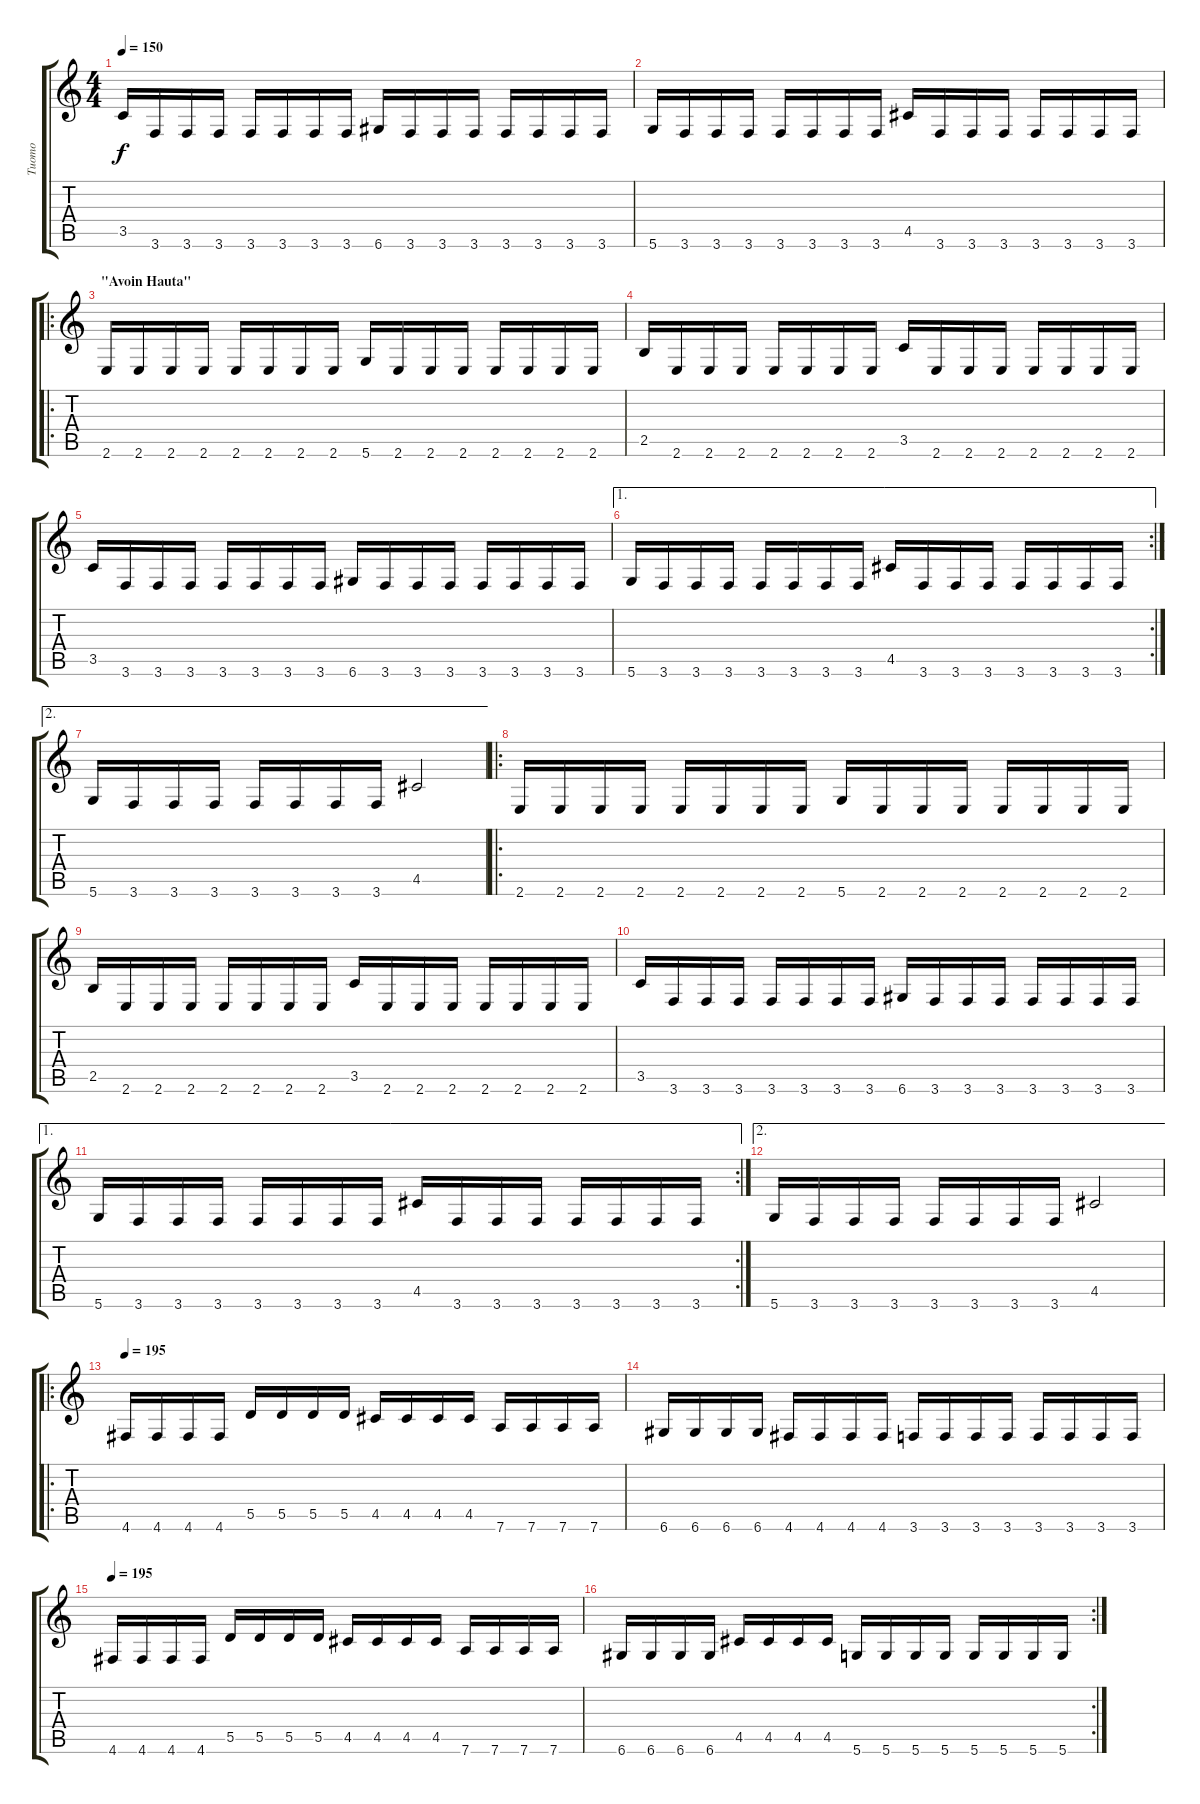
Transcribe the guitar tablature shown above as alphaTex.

\track ("Tuomo" "Tuomo") {instrument distortionguitar}
\staff {score tabs}
\tuning (E4 B3 G3 D3 A2 D2) {hide}
\ts (4 4)
\tempo 150
\clef g2
\ks c
3.5.16{dy f} 3.6.16 3.6.16 3.6.16 3.6.16 3.6.16 3.6.16 3.6.16 6.6.16 3.6.16 3.6.16 3.6.16 3.6.16 3.6.16 3.6.16 3.6.16 |
5.6.16 3.6.16 3.6.16 3.6.16 3.6.16 3.6.16 3.6.16 3.6.16 4.5.16 3.6.16 3.6.16 3.6.16 3.6.16 3.6.16 3.6.16 3.6.16 |
\ro
\section ("" "\"Avoin Hauta\"")
2.6.16 2.6.16 2.6.16 2.6.16 2.6.16 2.6.16 2.6.16 2.6.16 5.6.16 2.6.16 2.6.16 2.6.16 2.6.16 2.6.16 2.6.16 2.6.16 |
2.5.16 2.6.16 2.6.16 2.6.16 2.6.16 2.6.16 2.6.16 2.6.16 3.5.16 2.6.16 2.6.16 2.6.16 2.6.16 2.6.16 2.6.16 2.6.16 |
3.5.16 3.6.16 3.6.16 3.6.16 3.6.16 3.6.16 3.6.16 3.6.16 6.6.16 3.6.16 3.6.16 3.6.16 3.6.16 3.6.16 3.6.16 3.6.16 |
\ae 1
\rc 2
5.6.16 3.6.16 3.6.16 3.6.16 3.6.16 3.6.16 3.6.16 3.6.16 4.5.16 3.6.16 3.6.16 3.6.16 3.6.16 3.6.16 3.6.16 3.6.16 |
\ae 2
5.6.16 3.6.16 3.6.16 3.6.16 3.6.16 3.6.16 3.6.16 3.6.16 4.5.2 |
\ro
2.6.16 2.6.16 2.6.16 2.6.16 2.6.16 2.6.16 2.6.16 2.6.16 5.6.16 2.6.16 2.6.16 2.6.16 2.6.16 2.6.16 2.6.16 2.6.16 |
2.5.16 2.6.16 2.6.16 2.6.16 2.6.16 2.6.16 2.6.16 2.6.16 3.5.16 2.6.16 2.6.16 2.6.16 2.6.16 2.6.16 2.6.16 2.6.16 |
3.5.16 3.6.16 3.6.16 3.6.16 3.6.16 3.6.16 3.6.16 3.6.16 6.6.16 3.6.16 3.6.16 3.6.16 3.6.16 3.6.16 3.6.16 3.6.16 |
\ae 1
\rc 2
5.6.16 3.6.16 3.6.16 3.6.16 3.6.16 3.6.16 3.6.16 3.6.16 4.5.16 3.6.16 3.6.16 3.6.16 3.6.16 3.6.16 3.6.16 3.6.16 |
\ae 2
5.6.16 3.6.16 3.6.16 3.6.16 3.6.16 3.6.16 3.6.16 3.6.16 4.5.2 |
\ro
\tempo 195
4.6.16 4.6.16 4.6.16 4.6.16 5.5.16 5.5.16 5.5.16 5.5.16 4.5.16 4.5.16 4.5.16 4.5.16 7.6.16 7.6.16 7.6.16 7.6.16 |
6.6.16 6.6.16 6.6.16 6.6.16 4.6.16 4.6.16 4.6.16 4.6.16 3.6.16 3.6.16 3.6.16 3.6.16 3.6.16 3.6.16 3.6.16 3.6.16 |
\tempo 195
4.6.16 4.6.16 4.6.16 4.6.16 5.5.16 5.5.16 5.5.16 5.5.16 4.5.16 4.5.16 4.5.16 4.5.16 7.6.16 7.6.16 7.6.16 7.6.16 |
\rc 2
6.6.16 6.6.16 6.6.16 6.6.16 4.5.16 4.5.16 4.5.16 4.5.16 5.6.16 5.6.16 5.6.16 5.6.16 5.6.16 5.6.16 5.6.16 5.6.16
